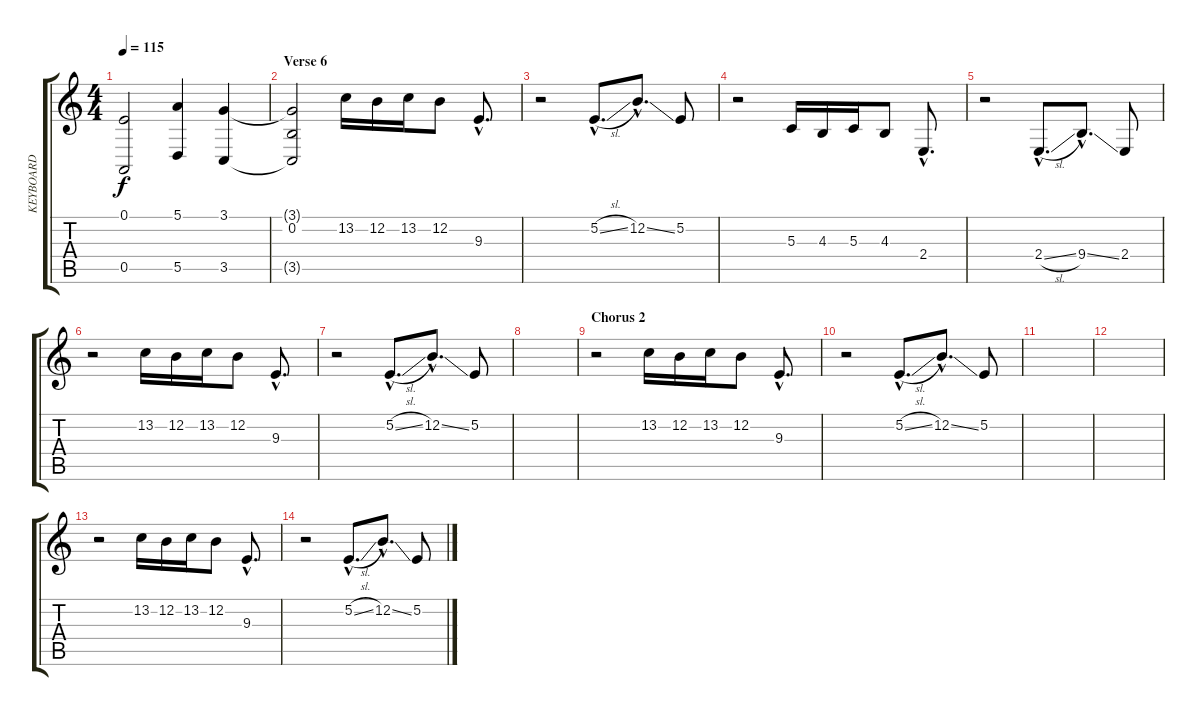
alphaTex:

\track ("KEYBOARD" "KEYBOARD") {instrument lead1square}
\staff {score tabs}
\tuning (E4 B3 G3 D3 A2 E2) {hide}
\ts (4 4)
\tempo 115
\clef g2
\ks c
(0.1 0.5).2{dy f} (5.1 5.5).4 (3.1 3.5).4 |
\section ("" "Verse 6")
(3.1{t} 0.2 3.5{t}).2{volume 11 instrument lead1square} 13.2.16 12.2.16 13.2.16 12.2.8 9.3{hac}.8{d} |
r.2 5.2{sl hac}.8{d} 12.2{ss hac}.8{d} 5.2.8 |
r.2 5.3.16 4.3.16 5.3.16 4.3.8 2.4{hac}.8{d} |
r.2 2.4{sl hac}.8{d} 9.4{ss hac}.8{d} 2.4.8 |
r.2 13.2.16 12.2.16 13.2.16 12.2.8 9.3{hac}.8{d} |
r.2 5.2{sl hac}.8{d} 12.2{ss hac}.8{d} 5.2.8 |
|
\section ("" "Chorus 2")
r.2 13.2.16 12.2.16 13.2.16 12.2.8 9.3{hac}.8{d} |
r.2 5.2{sl hac}.8{d} 12.2{ss hac}.8{d} 5.2.8 |
|
|
r.2 13.2.16 12.2.16 13.2.16 12.2.8 9.3{hac}.8{d} |
r.2 5.2{sl hac}.8{d} 12.2{ss hac}.8{d} 5.2.8
